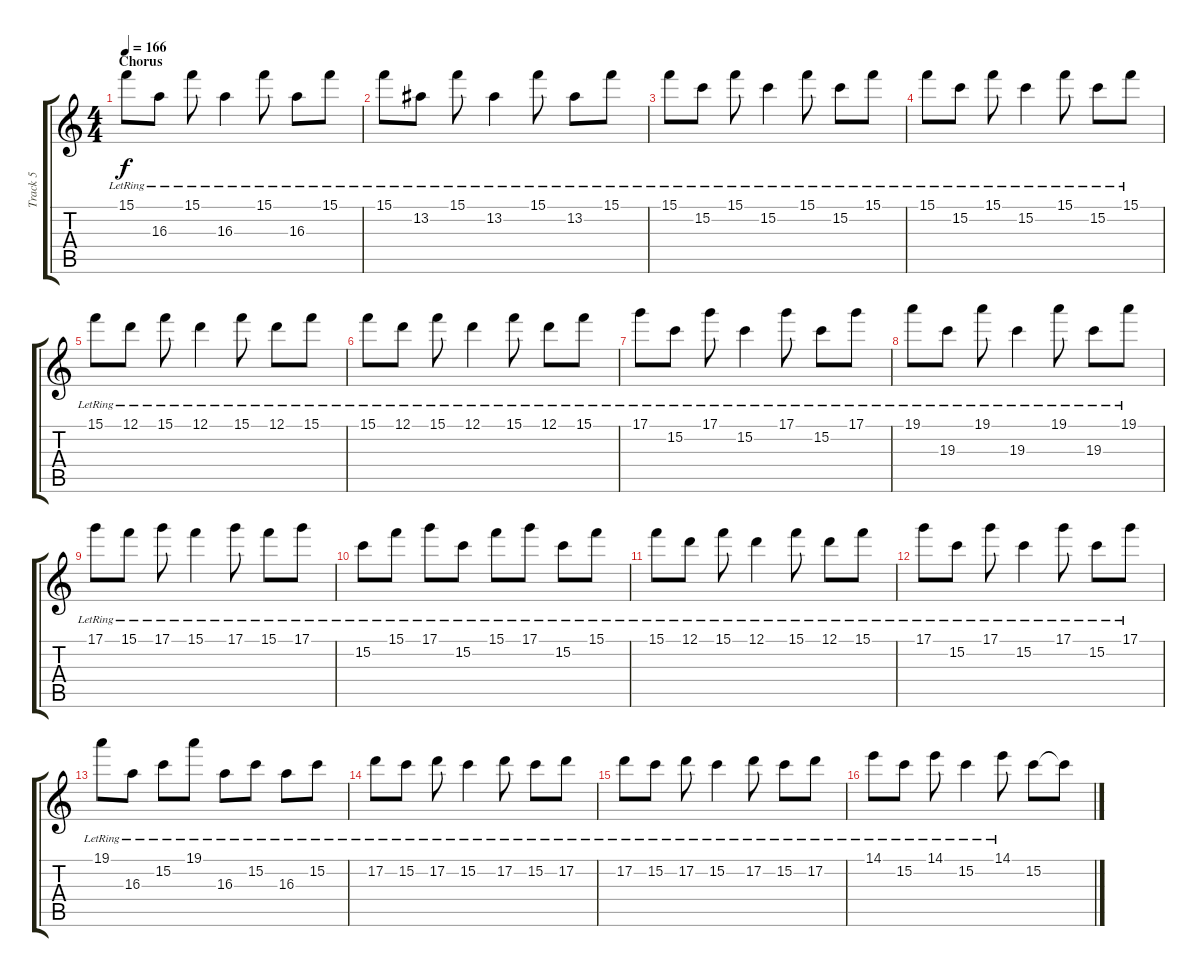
\track ("Track 5" "Track 5") {instrument electricguitarjazz}
\staff {score tabs}
\tuning (D4 A3 F3 C3 G2 C2) {hide}
\ts (4 4)
\section ("" "Chorus")
\tempo 166
\clef g2
\ks c
15.1{lr}.8{dy f} 16.3{lr}.8 15.1{lr}.8 16.3{lr}.4 15.1{lr}.8 16.3{lr}.8 15.1{lr}.8 |
15.1{lr}.8 13.2{lr}.8 15.1{lr}.8 13.2{lr}.4 15.1{lr}.8 13.2{lr}.8 15.1{lr}.8 |
15.1{lr}.8 15.2{lr}.8 15.1{lr}.8 15.2{lr}.4 15.1{lr}.8 15.2{lr}.8 15.1{lr}.8 |
15.1{lr}.8 15.2{lr}.8 15.1{lr}.8 15.2{lr}.4 15.1{lr}.8 15.2{lr}.8 15.1{lr}.8 |
15.1{lr}.8 12.1{lr}.8 15.1{lr}.8 12.1{lr}.4 15.1{lr}.8 12.1{lr}.8 15.1{lr}.8 |
15.1{lr}.8 12.1{lr}.8 15.1{lr}.8 12.1{lr}.4 15.1{lr}.8 12.1{lr}.8 15.1{lr}.8 |
17.1{lr}.8 15.2{lr}.8 17.1{lr}.8 15.2{lr}.4 17.1{lr}.8 15.2{lr}.8 17.1{lr}.8 |
19.1{lr}.8 19.3{lr}.8 19.1{lr}.8 19.3{lr}.4 19.1{lr}.8 19.3{lr}.8 19.1{lr}.8 |
17.1{lr}.8 15.1{lr}.8 17.1{lr}.8 15.1{lr}.4 17.1{lr}.8 15.1{lr}.8 17.1{lr}.8 |
15.2{lr}.8 15.1{lr}.8 17.1{lr}.8 15.2{lr}.8 15.1{lr}.8 17.1{lr}.8 15.2{lr}.8 15.1{lr}.8 |
15.1{lr}.8 12.1{lr}.8 15.1{lr}.8 12.1{lr}.4 15.1{lr}.8 12.1{lr}.8 15.1{lr}.8 |
17.1{lr}.8 15.2{lr}.8 17.1{lr}.8 15.2{lr}.4 17.1{lr}.8 15.2{lr}.8 17.1{lr}.8 |
19.1{lr}.8 16.3{lr}.8 15.2{lr}.8 19.1{lr}.8 16.3{lr}.8 15.2{lr}.8 16.3{lr}.8 15.2{lr}.8 |
17.2{lr}.8 15.2{lr}.8 17.2{lr}.8 15.2{lr}.4 17.2{lr}.8 15.2{lr}.8 17.2{lr}.8 |
17.2{lr}.8 15.2{lr}.8 17.2{lr}.8 15.2{lr}.4 17.2{lr}.8 15.2{lr}.8 17.2{lr}.8 |
14.1{lr}.8 15.2{lr}.8 14.1{lr}.8 15.2{lr}.4 14.1{lr}.8 15.2.8 15.2{t}.8
